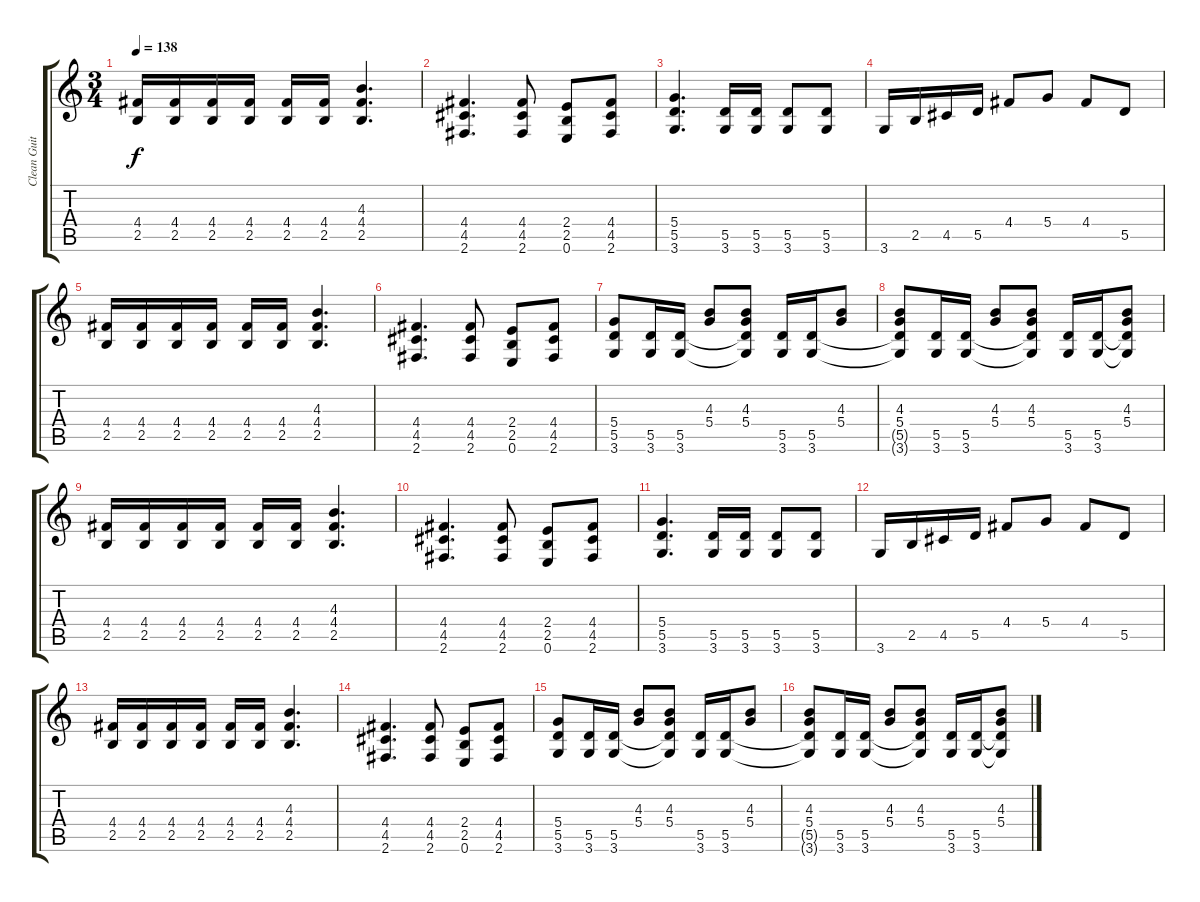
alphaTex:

\track ("Clean Guitar and Rhythm" "Clean Guit") {instrument electricguitarclean}
\staff {score tabs}
\tuning (E4 B3 G3 D3 A2 E2) {hide}
\ts (3 4)
\tempo 138
\clef g2
\ks c
(4.4 2.5).16{dy f volume 12 instrument distortionguitar} (4.4 2.5).16 (4.4 2.5).16 (4.4 2.5).16 (4.4 2.5).16 (4.4 2.5).16 (4.3 4.4 2.5).4{d} |
(4.4 4.5 2.6).4{d} (4.4 4.5 2.6).8 (2.4 2.5 0.6).8 (4.4 4.5 2.6).8 |
(5.4 5.5 3.6).4{d} (5.5 3.6).16 (5.5 3.6).16 (5.5 3.6).8 (5.5 3.6).8 |
3.6.16 2.5.16 4.5.16 5.5.16 4.4.8 5.4.8 4.4.8 5.5.8 |
(4.4 2.5).16 (4.4 2.5).16 (4.4 2.5).16 (4.4 2.5).16 (4.4 2.5).16 (4.4 2.5).16 (4.3 4.4 2.5).4{d} |
(4.4 4.5 2.6).4{d} (4.4 4.5 2.6).8 (2.4 2.5 0.6).8 (4.4 4.5 2.6).8 |
(5.4 5.5 3.6).8 (5.5 3.6).16 (5.5 3.6).16 (4.3 5.4).8 (4.3 5.4 5.5{t} 3.6{t}).8 (5.5 3.6).16 (5.5 3.6).16 (4.3 5.4).8 |
(4.3 5.4 5.5{t} 3.6{t}).8 (5.5 3.6).16 (5.5 3.6).16 (4.3 5.4).8 (4.3 5.4 5.5{t} 3.6{t}).8 (5.5 3.6).16 (5.5 3.6).16 (4.3 5.4 5.5{t} 3.6{t}).8 |
(4.4 2.5).16 (4.4 2.5).16 (4.4 2.5).16 (4.4 2.5).16 (4.4 2.5).16 (4.4 2.5).16 (4.3 4.4 2.5).4{d} |
(4.4 4.5 2.6).4{d} (4.4 4.5 2.6).8 (2.4 2.5 0.6).8 (4.4 4.5 2.6).8 |
(5.4 5.5 3.6).4{d} (5.5 3.6).16 (5.5 3.6).16 (5.5 3.6).8 (5.5 3.6).8 |
3.6.16 2.5.16 4.5.16 5.5.16 4.4.8 5.4.8 4.4.8 5.5.8 |
(4.4 2.5).16 (4.4 2.5).16 (4.4 2.5).16 (4.4 2.5).16 (4.4 2.5).16 (4.4 2.5).16 (4.3 4.4 2.5).4{d} |
(4.4 4.5 2.6).4{d} (4.4 4.5 2.6).8 (2.4 2.5 0.6).8 (4.4 4.5 2.6).8 |
(5.4 5.5 3.6).8 (5.5 3.6).16 (5.5 3.6).16 (4.3 5.4).8 (4.3 5.4 5.5{t} 3.6{t}).8 (5.5 3.6).16 (5.5 3.6).16 (4.3 5.4).8 |
(4.3 5.4 5.5{t} 3.6{t}).8 (5.5 3.6).16 (5.5 3.6).16 (4.3 5.4).8 (4.3 5.4 5.5{t} 3.6{t}).8 (5.5 3.6).16 (5.5 3.6).16 (4.3 5.4 5.5{t} 3.6{t}).8
